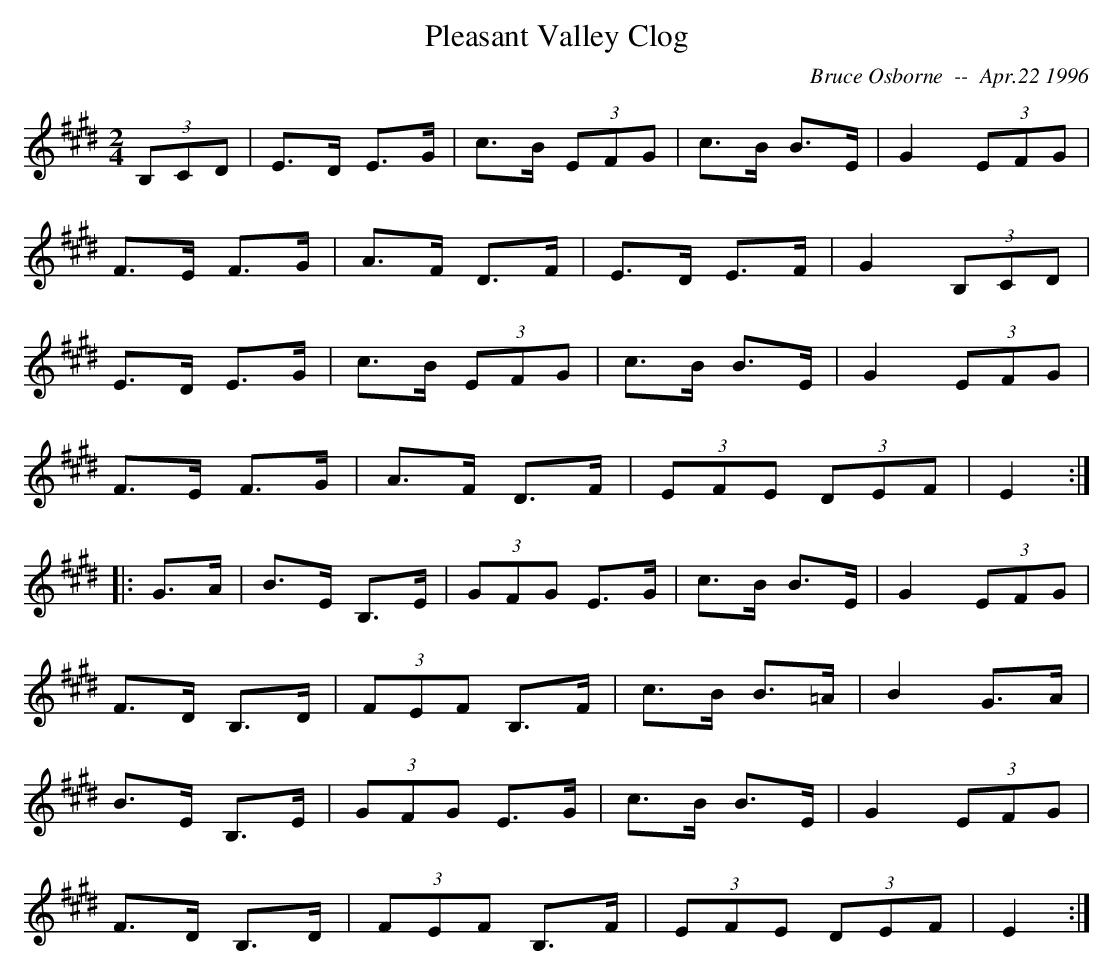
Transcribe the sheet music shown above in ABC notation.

X:1
T:Pleasant Valley Clog
C:Bruce Osborne  --  Apr.22 1996
L:1/8
M:2/4
K:E
(3B,CD|E>D E>G|c>B (3EFG|c>B B>E|G2 (3EFG|
F>E F>G|A>F D>F|E>D E>F|G2 (3B,CD|
E>D E>G|c>B (3EFG|c>B B>E|G2 (3EFG|
F>E F>G|A>F D>F|(3EFE (3DEF|E2:|
|:G>A|B>E B,>E|(3GFG E>G|c>B B>E|G2 (3EFG|
F>D B,>D|(3FEF B,>F|c>B B>=A|B2 G>A|
B>E B,>E|(3GFG E>G|c>B B>E|G2 (3EFG|
F>D B,>D|(3FEF B,>F|(3EFE (3DEF|E2:|
